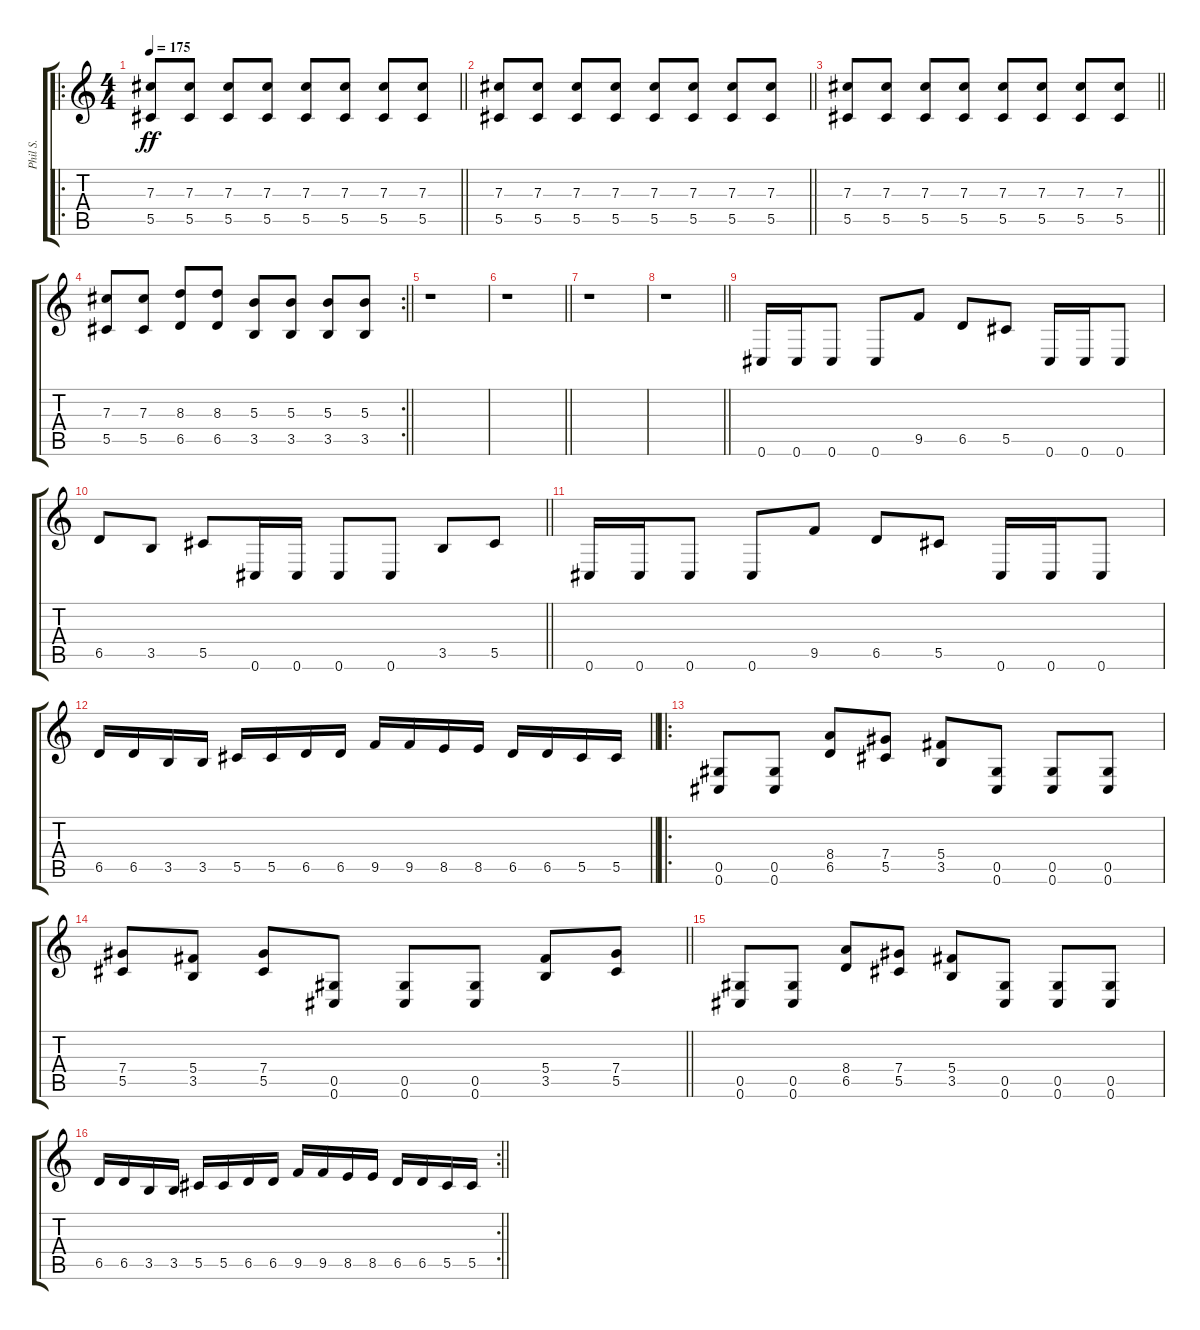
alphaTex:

\track ("Phil S." "Phil S.") {instrument distortionguitar}
\staff {score tabs}
\tuning (Eb4 Bb3 Gb3 Db3 Ab2 Db2) {hide}
\ro
\ts (4 4)
\tempo 175
\clef g2
\barLineRight lightlight
\ks c
(7.3 5.5).8{dy ff} (7.3 5.5).8 (7.3 5.5).8 (7.3 5.5).8 (7.3 5.5).8 (7.3 5.5).8 (7.3 5.5).8 (7.3 5.5).8 |
\barLineRight lightlight
(7.3 5.5).8 (7.3 5.5).8 (7.3 5.5).8 (7.3 5.5).8 (7.3 5.5).8 (7.3 5.5).8 (7.3 5.5).8 (7.3 5.5).8 |
\barLineRight lightlight
(7.3 5.5).8 (7.3 5.5).8 (7.3 5.5).8 (7.3 5.5).8 (7.3 5.5).8 (7.3 5.5).8 (7.3 5.5).8 (7.3 5.5).8 |
\rc 2
\barLineRight lightlight
(7.3 5.5).8 (7.3 5.5).8 (8.3 6.5).8 (8.3 6.5).8 (5.3 3.5).8 (5.3 3.5).8 (5.3 3.5).8 (5.3 3.5).8 |
r.1 |
\barLineRight lightlight
r.1 |
r.1 |
\barLineRight lightlight
r.1 |
0.6.16 0.6.16 0.6.8 0.6.8 9.5.8 6.5.8 5.5.8 0.6.16 0.6.16 0.6.8 |
\barLineRight lightlight
6.5.8 3.5.8 5.5.8 0.6.16 0.6.16 0.6.8 0.6.8 3.5.8 5.5.8 |
0.6.16 0.6.16 0.6.8 0.6.8 9.5.8 6.5.8 5.5.8 0.6.16 0.6.16 0.6.8 |
\barLineRight lightlight
6.5.16 6.5.16 3.5.16 3.5.16 5.5.16 5.5.16 6.5.16 6.5.16 9.5.16 9.5.16 8.5.16 8.5.16 6.5.16 6.5.16 5.5.16 5.5.16 |
\ro
(0.5 0.6).8 (0.5 0.6).8 (8.4 6.5).8 (7.4 5.5).8 (5.4 3.5).8 (0.5 0.6).8 (0.5 0.6).8 (0.5 0.6).8 |
\barLineRight lightlight
(7.4 5.5).8 (5.4 3.5).8 (7.4 5.5).8 (0.5 0.6).8 (0.5 0.6).8 (0.5 0.6).8 (5.4 3.5).8 (7.4 5.5).8 |
(0.5 0.6).8 (0.5 0.6).8 (8.4 6.5).8 (7.4 5.5).8 (5.4 3.5).8 (0.5 0.6).8 (0.5 0.6).8 (0.5 0.6).8 |
\rc 2
\barLineRight lightlight
6.5.16 6.5.16 3.5.16 3.5.16 5.5.16 5.5.16 6.5.16 6.5.16 9.5.16 9.5.16 8.5.16 8.5.16 6.5.16 6.5.16 5.5.16 5.5.16
